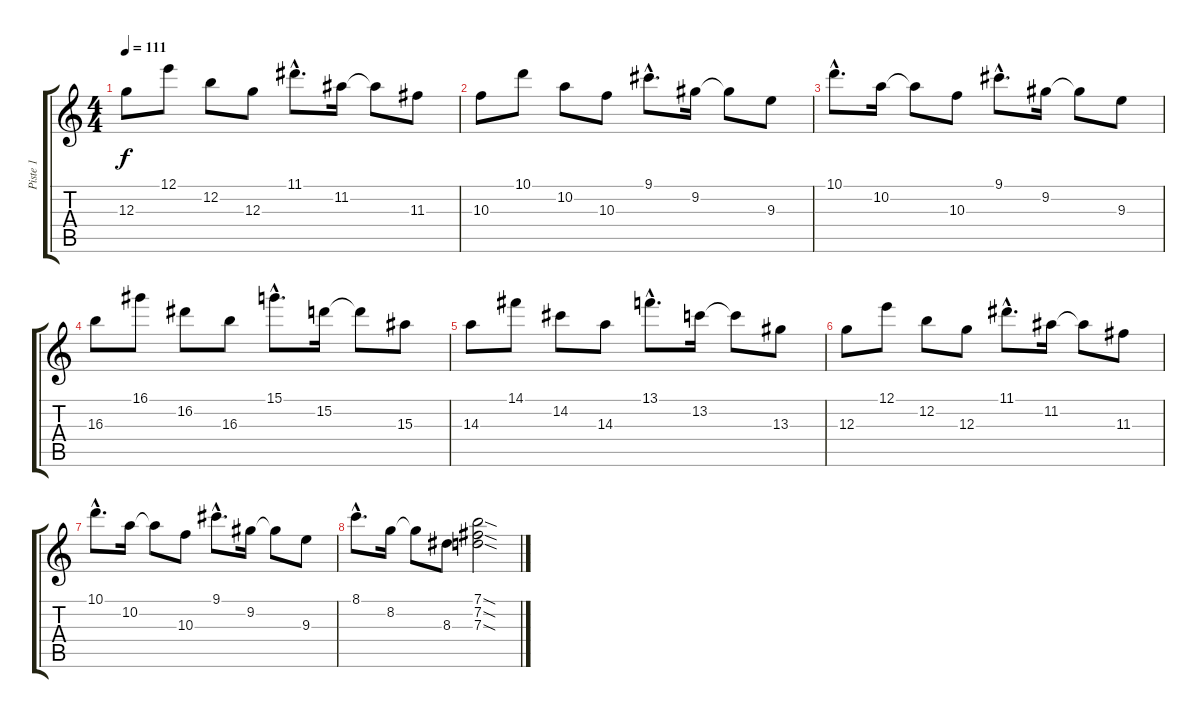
\track ("Piste 1" "Piste 1") {instrument electricguitarclean}
\staff {score tabs}
\tuning (E4 B3 G3 D3 A2 E2) {hide}
\ts (4 4)
\tempo 111
\clef g2
\ks c
12.3.8{dy f} 12.1.8 12.2.8 12.3.8 11.1{hac}.8{d} 11.2.16 11.2{t}.8 11.3.8 |
10.3.8 10.1.8 10.2.8 10.3.8 9.1{hac}.8{d} 9.2.16 9.2{t}.8 9.3.8 |
10.1{hac}.8{d} 10.2.16 10.2{t}.8 10.3.8 9.1{hac}.8{d} 9.2.16 9.2{t}.8 9.3.8 |
16.3.8 16.1.8 16.2.8 16.3.8 15.1{hac}.8{d} 15.2.16 15.2{t}.8 15.3.8 |
14.3.8 14.1.8 14.2.8 14.3.8 13.1{hac}.8{d} 13.2.16 13.2{t}.8 13.3.8 |
12.3.8 12.1.8 12.2.8 12.3.8 11.1{hac}.8{d} 11.2.16 11.2{t}.8 11.3.8 |
10.1{hac}.8{d} 10.2.16 10.2{t}.8 10.3.8 9.1{hac}.8{d} 9.2.16 9.2{t}.8 9.3.8 |
8.1{hac}.8{d} 8.2.16 8.2{t}.8 8.3.8 (7.1{sod} 7.2{sod} 7.3{sod}).2
